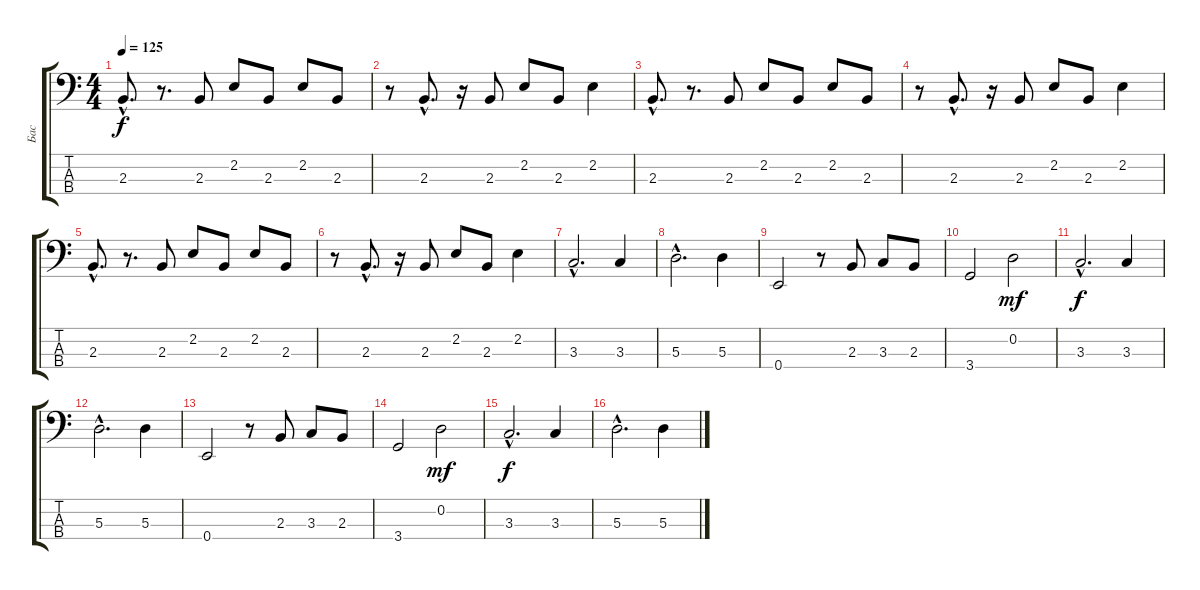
\track ("Бас" "Бас") {instrument electricbassfinger}
\staff {score tabs}
\tuning (G2 D2 A1 E1) {hide}
\ts (4 4)
\tempo 125
\clef f4
\ks c
2.3{hac}.8{d dy f} r.8{d} 2.3.8 2.2.8 2.3.8 2.2.8 2.3.8 |
r.8 2.3{hac}.8{d} r.16 2.3.8 2.2.8 2.3.8 2.2.4 |
2.3{hac}.8{d} r.8{d} 2.3.8 2.2.8 2.3.8 2.2.8 2.3.8 |
r.8 2.3{hac}.8{d} r.16 2.3.8 2.2.8 2.3.8 2.2.4 |
2.3{hac}.8{d} r.8{d} 2.3.8 2.2.8 2.3.8 2.2.8 2.3.8 |
r.8 2.3{hac}.8{d} r.16 2.3.8 2.2.8 2.3.8 2.2.4 |
3.3{hac}.2{d volume 11 instrument electricbassfinger} 3.3.4 |
5.3{hac}.2{d} 5.3.4 |
0.4.2 r.8 2.3.8 3.3.8 2.3.8 |
3.4.2 0.2.2{dy mf} |
3.3{hac}.2{d dy f} 3.3.4 |
5.3{hac}.2{d} 5.3.4 |
0.4.2 r.8 2.3.8 3.3.8 2.3.8 |
3.4.2 0.2.2{dy mf} |
3.3{hac}.2{d dy f} 3.3.4 |
5.3{hac}.2{d} 5.3.4
